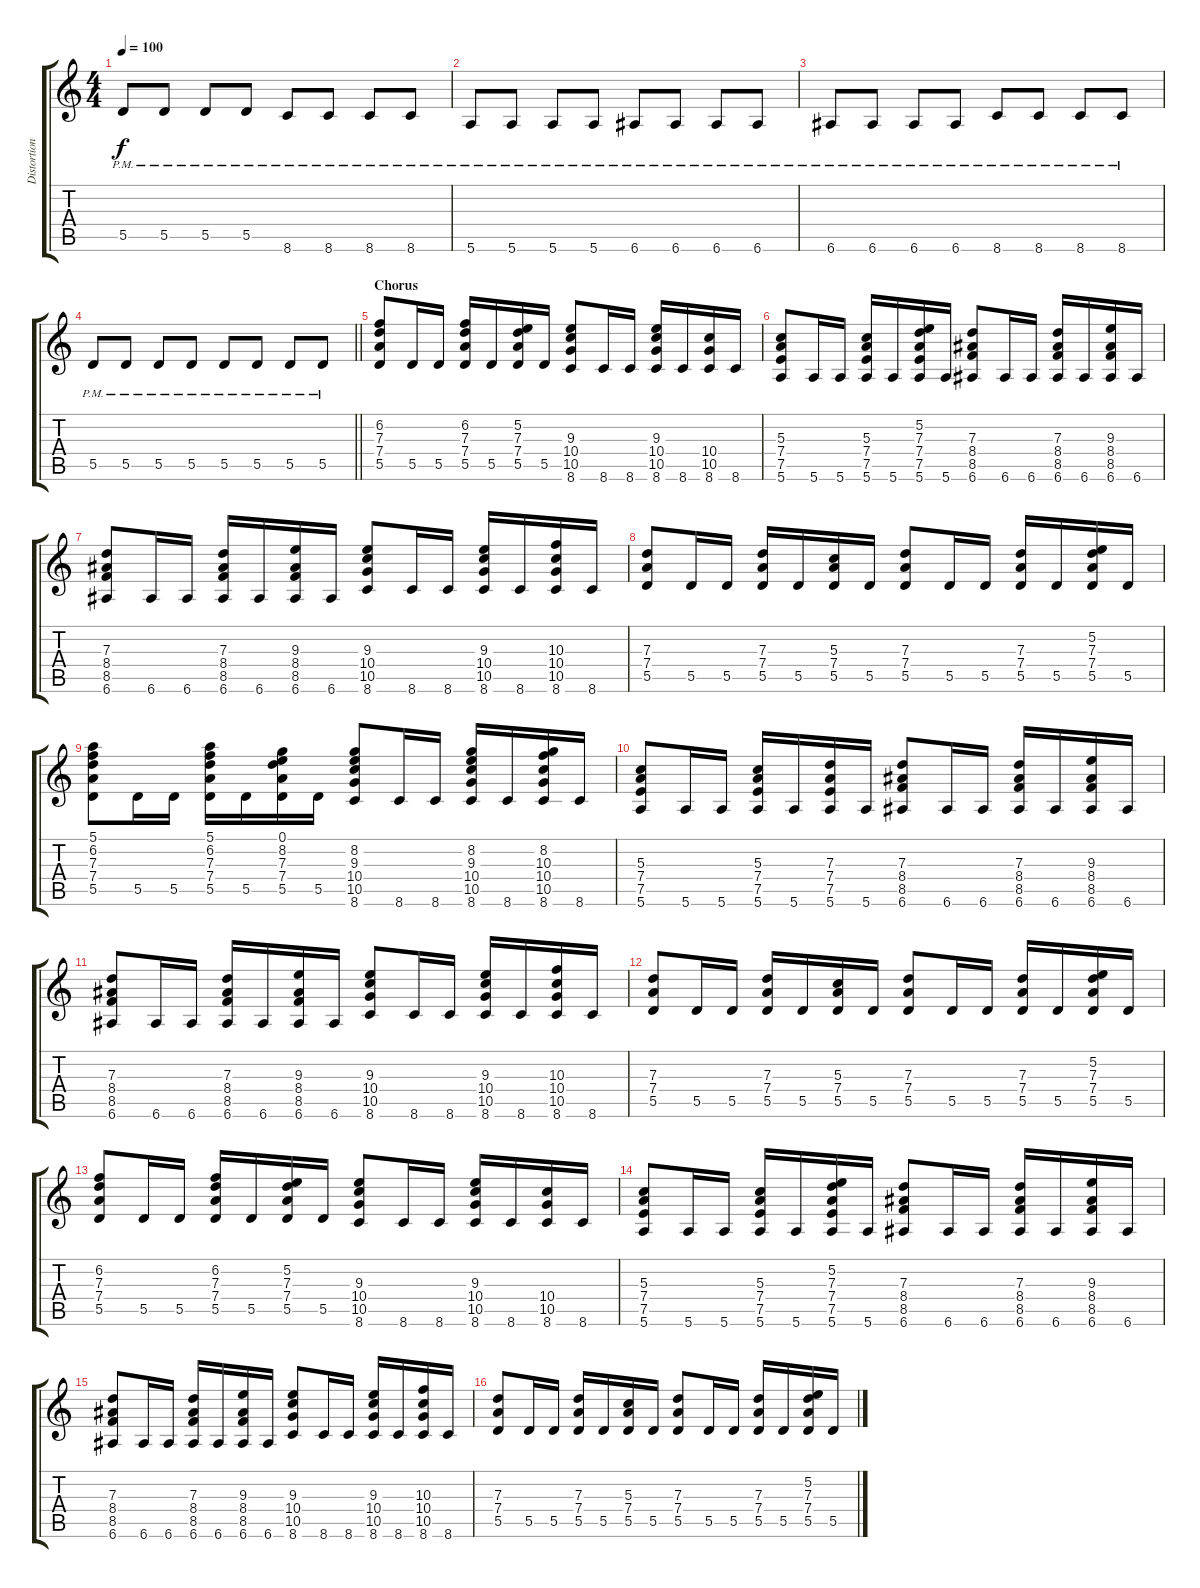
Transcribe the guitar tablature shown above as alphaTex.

\track ("Distortion Guitar 2" "Distortion") {instrument distortionguitar}
\staff {score tabs}
\tuning (E4 B3 G3 D3 A2 E2) {hide}
\ts (4 4)
\tempo 100
\clef g2
\ks c
5.5{pm}.8{dy f} 5.5{pm}.8 5.5{pm}.8 5.5{pm}.8 8.6{pm}.8 8.6{pm}.8 8.6{pm}.8 8.6{pm}.8 |
5.6{pm}.8 5.6{pm}.8 5.6{pm}.8 5.6{pm}.8 6.6{pm}.8 6.6{pm}.8 6.6{pm}.8 6.6{pm}.8 |
6.6{pm}.8 6.6{pm}.8 6.6{pm}.8 6.6{pm}.8 8.6{pm}.8 8.6{pm}.8 8.6{pm}.8 8.6{pm}.8 |
\barLineRight lightlight
5.5{pm}.8 5.5{pm}.8 5.5{pm}.8 5.5{pm}.8 5.5{pm}.8 5.5{pm}.8 5.5{pm}.8 5.5{pm}.8 |
\section ("" "Chorus")
(6.2 7.3 7.4 5.5).8 5.5.16 5.5.16 (6.2 7.3 7.4 5.5).16 5.5.16 (5.2 7.3 7.4 5.5).16 5.5.16 (9.3 10.4 10.5 8.6).8 8.6.16 8.6.16 (9.3 10.4 10.5 8.6).16 8.6.16 (10.4 10.5 8.6).16 8.6.16 |
(5.3 7.4 7.5 5.6).8 5.6.16 5.6.16 (5.3 7.4 7.5 5.6).16 5.6.16 (5.2 7.3 7.4 7.5 5.6).16 5.6.16 (7.3 8.4 8.5 6.6).8 6.6.16 6.6.16 (7.3 8.4 8.5 6.6).16 6.6.16 (9.3 8.4 8.5 6.6).16 6.6.16 |
(7.3 8.4 8.5 6.6).8 6.6.16 6.6.16 (7.3 8.4 8.5 6.6).16 6.6.16 (9.3 8.4 8.5 6.6).16 6.6.16 (9.3 10.4 10.5 8.6).8 8.6.16 8.6.16 (9.3 10.4 10.5 8.6).16 8.6.16 (10.3 10.4 10.5 8.6).16 8.6.16 |
(7.3 7.4 5.5).8 5.5.16 5.5.16 (7.3 7.4 5.5).16 5.5.16 (5.3 7.4 5.5).16 5.5.16 (7.3 7.4 5.5).8 5.5.16 5.5.16 (7.3 7.4 5.5).16 5.5.16 (5.2 7.3 7.4 5.5).16 5.5.16 |
(5.1 6.2 7.3 7.4 5.5).8 5.5.16 5.5.16 (5.1 6.2 7.3 7.4 5.5).16 5.5.16 (0.1 8.2 7.3 7.4 5.5).16 5.5.16 (8.2 9.3 10.4 10.5 8.6).8 8.6.16 8.6.16 (8.2 9.3 10.4 10.5 8.6).16 8.6.16 (8.2 10.3 10.4 10.5 8.6).16 8.6.16 |
(5.3 7.4 7.5 5.6).8 5.6.16 5.6.16 (5.3 7.4 7.5 5.6).16 5.6.16 (7.3 7.4 7.5 5.6).16 5.6.16 (7.3 8.4 8.5 6.6).8 6.6.16 6.6.16 (7.3 8.4 8.5 6.6).16 6.6.16 (9.3 8.4 8.5 6.6).16 6.6.16 |
(7.3 8.4 8.5 6.6).8 6.6.16 6.6.16 (7.3 8.4 8.5 6.6).16 6.6.16 (9.3 8.4 8.5 6.6).16 6.6.16 (9.3 10.4 10.5 8.6).8 8.6.16 8.6.16 (9.3 10.4 10.5 8.6).16 8.6.16 (10.3 10.4 10.5 8.6).16 8.6.16 |
(7.3 7.4 5.5).8 5.5.16 5.5.16 (7.3 7.4 5.5).16 5.5.16 (5.3 7.4 5.5).16 5.5.16 (7.3 7.4 5.5).8 5.5.16 5.5.16 (7.3 7.4 5.5).16 5.5.16 (5.2 7.3 7.4 5.5).16 5.5.16 |
(6.2 7.3 7.4 5.5).8 5.5.16 5.5.16 (6.2 7.3 7.4 5.5).16 5.5.16 (5.2 7.3 7.4 5.5).16 5.5.16 (9.3 10.4 10.5 8.6).8 8.6.16 8.6.16 (9.3 10.4 10.5 8.6).16 8.6.16 (10.4 10.5 8.6).16 8.6.16 |
(5.3 7.4 7.5 5.6).8 5.6.16 5.6.16 (5.3 7.4 7.5 5.6).16 5.6.16 (5.2 7.3 7.4 7.5 5.6).16 5.6.16 (7.3 8.4 8.5 6.6).8 6.6.16 6.6.16 (7.3 8.4 8.5 6.6).16 6.6.16 (9.3 8.4 8.5 6.6).16 6.6.16 |
(7.3 8.4 8.5 6.6).8 6.6.16 6.6.16 (7.3 8.4 8.5 6.6).16 6.6.16 (9.3 8.4 8.5 6.6).16 6.6.16 (9.3 10.4 10.5 8.6).8 8.6.16 8.6.16 (9.3 10.4 10.5 8.6).16 8.6.16 (10.3 10.4 10.5 8.6).16 8.6.16 |
(7.3 7.4 5.5).8 5.5.16 5.5.16 (7.3 7.4 5.5).16 5.5.16 (5.3 7.4 5.5).16 5.5.16 (7.3 7.4 5.5).8 5.5.16 5.5.16 (7.3 7.4 5.5).16 5.5.16 (5.2 7.3 7.4 5.5).16 5.5.16
